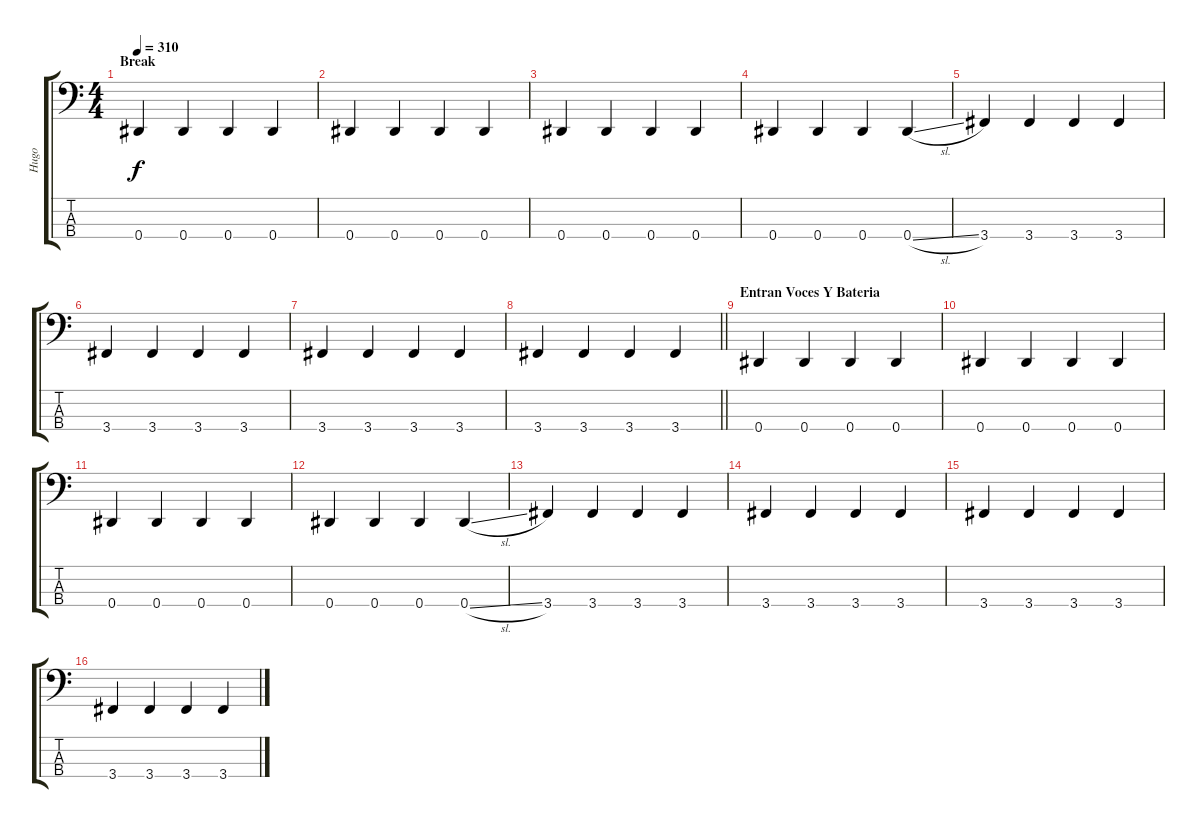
\track ("Hugo" "Hugo") {instrument electricbasspick}
\staff {score tabs}
\tuning (Gb2 Db2 Ab1 Eb1) {hide}
\ts (4 4)
\section ("" "Break")
\tempo 310
\clef f4
\ks c
0.4.4{dy f} 0.4.4 0.4.4 0.4.4 |
0.4.4 0.4.4 0.4.4 0.4.4 |
0.4.4 0.4.4 0.4.4 0.4.4 |
0.4.4 0.4.4 0.4.4 0.4{sl}.4 |
3.4.4 3.4.4 3.4.4 3.4.4 |
3.4.4 3.4.4 3.4.4 3.4.4 |
3.4.4 3.4.4 3.4.4 3.4.4 |
\barLineRight lightlight
3.4.4 3.4.4 3.4.4 3.4.4 |
\section ("" "Entran Voces Y Bateria")
0.4.4 0.4.4 0.4.4 0.4.4 |
0.4.4 0.4.4 0.4.4 0.4.4 |
0.4.4 0.4.4 0.4.4 0.4.4 |
0.4.4 0.4.4 0.4.4 0.4{sl}.4 |
3.4.4 3.4.4 3.4.4 3.4.4 |
3.4.4 3.4.4 3.4.4 3.4.4 |
3.4.4 3.4.4 3.4.4 3.4.4 |
3.4.4 3.4.4 3.4.4 3.4.4
